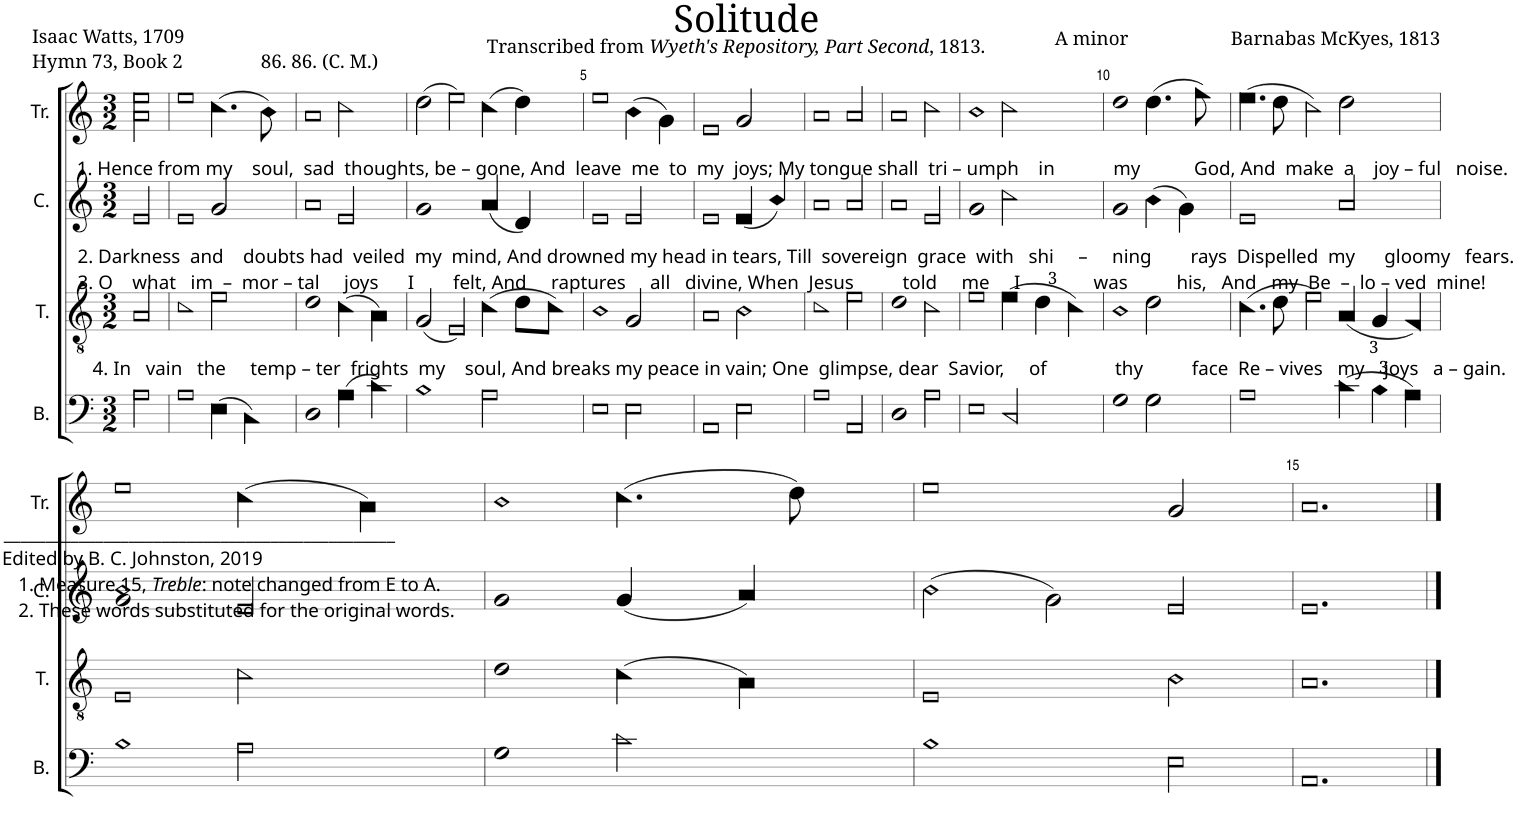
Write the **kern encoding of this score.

**kern	**kern	**kern	**kern
*part4	*part3	*part2	*part1
*staff4	*staff3	*staff2	*staff1
*I"B.	*I"T.	*I"C.	*I"Tr.
*I'B.	*I'T.	*I'C.	*I'Tr.
*clefF4	*clefGv2	*clefG2	*clefG2
*k[]	*k[]	*k[]	*k[]
*M3/2	*M3/2	*M3/2	*M3/2
=1	=1	=1	=1
!	!	!	!LO:TX:b:t=1. Hence from my    soul,  sad  thoughts, be – gone, And  leave  me  to  my  joys; My tongue shall  tri – umph    in            my           God, And  make  a    joy – ful   noise.
!	!	!LO:TX:b:t=2. Darkness  and    doubts had  veiled  my  mind, And drowned my head in tears, Till  sovereign  grace  with   shi     –     ning        rays  Dispelled  my      gloomy   fears.	!
!	!	!LO:TX:b:t=3. O    what   im  –  mor – tal     joys      I        felt, And     raptures     all   divine, When  Jesus          told     me     I               was          his,   And   my  Be  –  lo – ved  mine!	!
!	!LO:TX:b:t=4. In   vain   the     temp – ter  frights  my    soul, And breaks my peace in vain; One  glimpse, dear  Savior,     of              thy          face  Re – vives   my    joys   a – gain.	!	!
!LO:TX:b:t=_______________________________________________	!	!	!
!LO:TX:b:t=Edited by B. C. Johnston, 2019	!	!	!
!LO:TX:b:t=1. Measure 15,	!	!	!
!LO:TX:b:i:t=Treble	!	!	!
!LO:TX:b:t=&colon; note changed from E to A.	!	!	!
!LO:TX:b:t=2. These words substituted for the original words.	!	!	!
2A!\	2A!/	2e!/	2a!\ 2ee!\
=2	=2	=2	=2
1A!	1c!	1e!	1ee!
(4E!\	2e!\	2g!/	(4.cc!\
4C!\)	.	.	.
.	.	.	8b!\)
=3	=3	=3	=3
1D!	1d!	1a!	1a!
(4A!\	(4c!\	2e!/	2cc!\
4c!\)	4A!\)	.	.
=4	=4	=4	=4
1B!	(2G!/	1g!	(2dd!\
.	2E!/)	.	2ee!\)
2A!\	(4c!\	(4a!/	(4cc!\
.	8d!\L	4d!/)	4dd!\)
.	8c!\J)	.	.
=5	=5	=5	=5
1E!	1B!	1e!	1ee!
2E!\	2G!/	2e!/	(4b!\
.	.	.	4g!\)
=6	=6	=6	=6
1AA!	1A!	1e!	1e!
2E!\	2B!\	(4e!/	2g!/
.	.	4b!/)	.
=7	=7	=7	=7
1A!	1c!	1a!	1a!
2AA!/	2e!\	2a!/	2a!/
=8	=8	=8	=8
1D!	1d!	1a!	1a!
2A!\	2c!\	2e!/	2cc!\
=9	=9	=9	=9
1E!	1e!	1g!	1b!
*	*Xbrackettup	*	*
2C!/	(6e!\	2cc!\	2cc!\
.	6d!\	.	.
.	6c!\)	.	.
=10	=10	=10	=10
1G!	1B!	1g!	1dd!
2G!\	2d!\	(4b!\	(4.dd!\
.	.	4g!\)	.
.	.	.	8ff!\)
=11	=11	=11	=11
1A!	(4.c!\	1e!	(4.ee!\
.	8d!\	.	8dd!\
.	2e!\)	.	2cc!\)
*Xbrackettup	*	*	*
(6c!\	(6A!/	2a!/	2dd!\
6B!\	6G!/	.	.
6A!\)	6F!/)	.	.
!!LO:LB:g=z
=12	=12	=12	=12
1B!	1E!	1g! 1b!	1ee!
2A!\	2c!\	2e!/	(4cc!\
.	.	.	4a!\)
=13	=13	=13	=13
1G!	1d!	1g!	1b!
2c!\	(4c!\	(4g!/	(4.cc!\
.	4A!\)	4a!/)	.
.	.	.	8dd!\)
=14	=14	=14	=14
1B!	1E!	(2b!\	1ee!
.	.	2g!\)	.
2E!\	2B!\	2e!/	2g!/
=15	=15	=15	=15
1.AA!	1.A!	1.e!	1.a!
==	==	==	==
*-	*-	*-	*-
